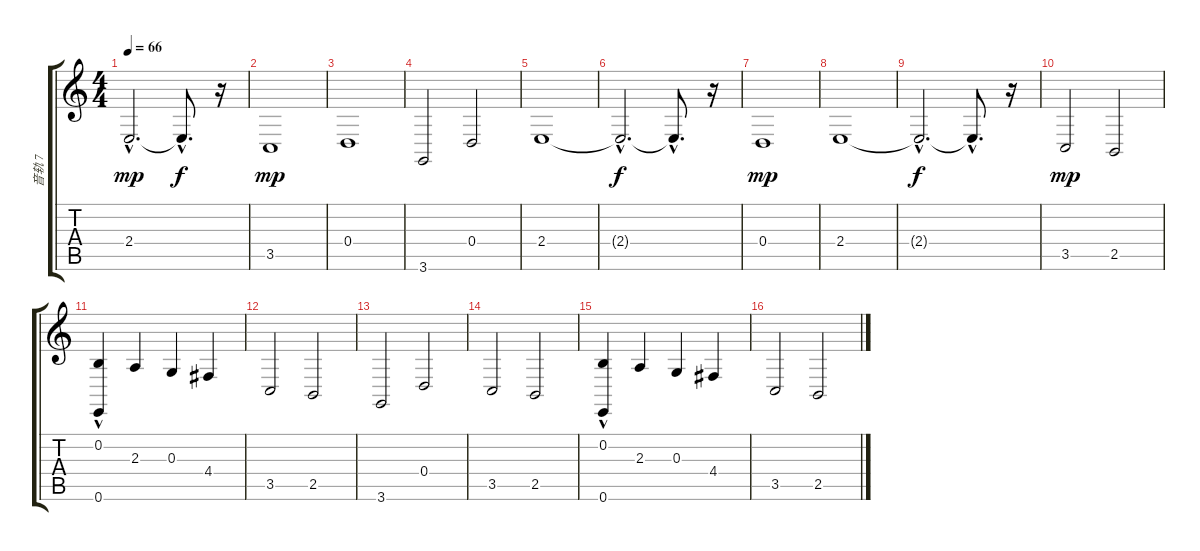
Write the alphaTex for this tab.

\track ("音轨 7" "音轨 7") {instrument stringensemble1}
\staff {score tabs}
\tuning (E4 B3 G3 D3 A2 E2) {hide}
\ts (4 4)
\tempo 66
\clef g2
\ks c
2.4{hac}.2{d dy mp instrument stringensemble1} 2.4{hac t}.8{d dy f} r.16 |
3.5.1{dy mp} |
0.4.1 |
3.6.2 0.4.2 |
2.4.1 |
2.4{hac t}.2{d dy f} 2.4{hac t}.8{d} r.16 |
0.4.1{dy mp} |
2.4.1 |
2.4{hac t}.2{d dy f} 2.4{hac t}.8{d} r.16 |
3.5.2{dy mp} 2.5.2 |
(0.2 0.6{hac}).4 2.3.4 0.3.4 4.4.4 |
3.5.2 2.5.2 |
3.6.2 0.4.2 |
3.5.2 2.5.2 |
(0.2 0.6{hac}).4 2.3.4 0.3.4 4.4.4 |
3.5.2 2.5.2
